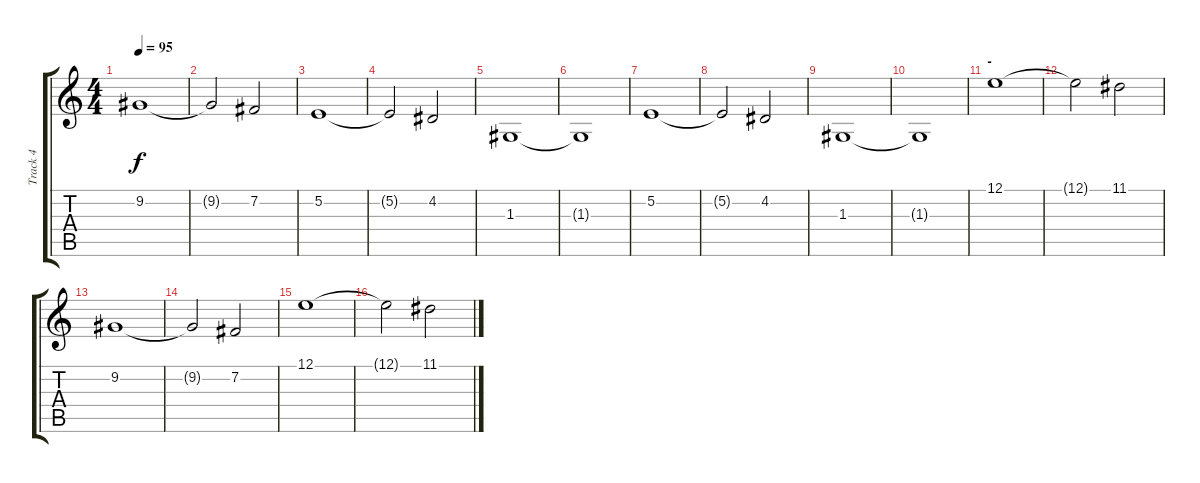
\track ("Track 4" "Track 4") {instrument synthstrings2}
\staff {score tabs}
\tuning (E4 B3 G3 D3 A2 E2) {hide}
\ts (4 4)
\tempo 95
\clef g2
\ks c
9.2.1{dy f} |
9.2{t}.2 7.2.2 |
5.2.1 |
5.2{t}.2 4.2.2 |
1.3.1 |
1.3{t}.1 |
5.2.1 |
5.2{t}.2 4.2.2 |
1.3.1 |
1.3{t}.1 |
\section ("" "-")
12.1.1 |
12.1{t}.2 11.1.2 |
9.2.1 |
9.2{t}.2 7.2.2 |
12.1.1 |
12.1{t}.2 11.1.2
